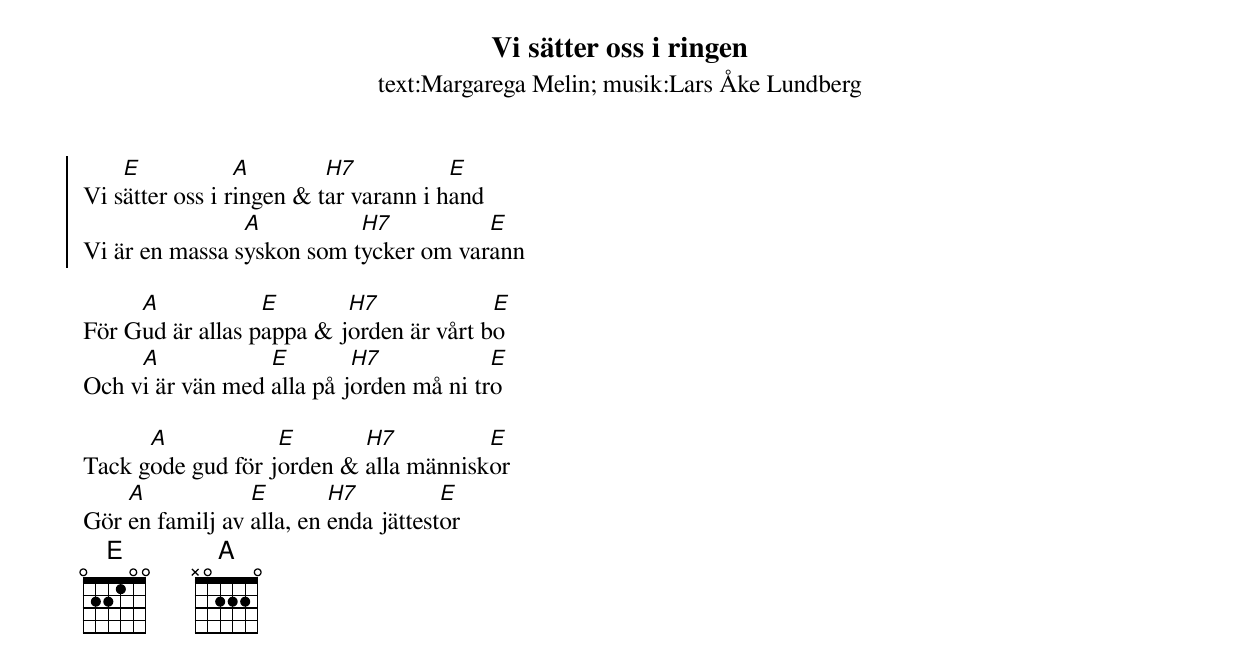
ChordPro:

{t:Vi sätter oss i ringen}
{st:text:Margarega Melin}
{st:musik:Lars Åke Lundberg}
{soc}
Vi s[E]ätter oss i r[A]ingen & t[H7]ar varann i h[E]and
Vi är en massa s[A]yskon som t[H7]ycker om var[E]ann
{eoc}

För G[A]ud är allas p[E]appa & j[H7]orden är vårt b[E]o
Och v[A]i är vän med [E]alla på j[H7]orden må ni tr[E]o

Tack g[A]ode gud för j[E]orden & [H7]alla människ[E]or
Gör [A]en familj av [E]alla, en [H7]enda jättest[E]or
